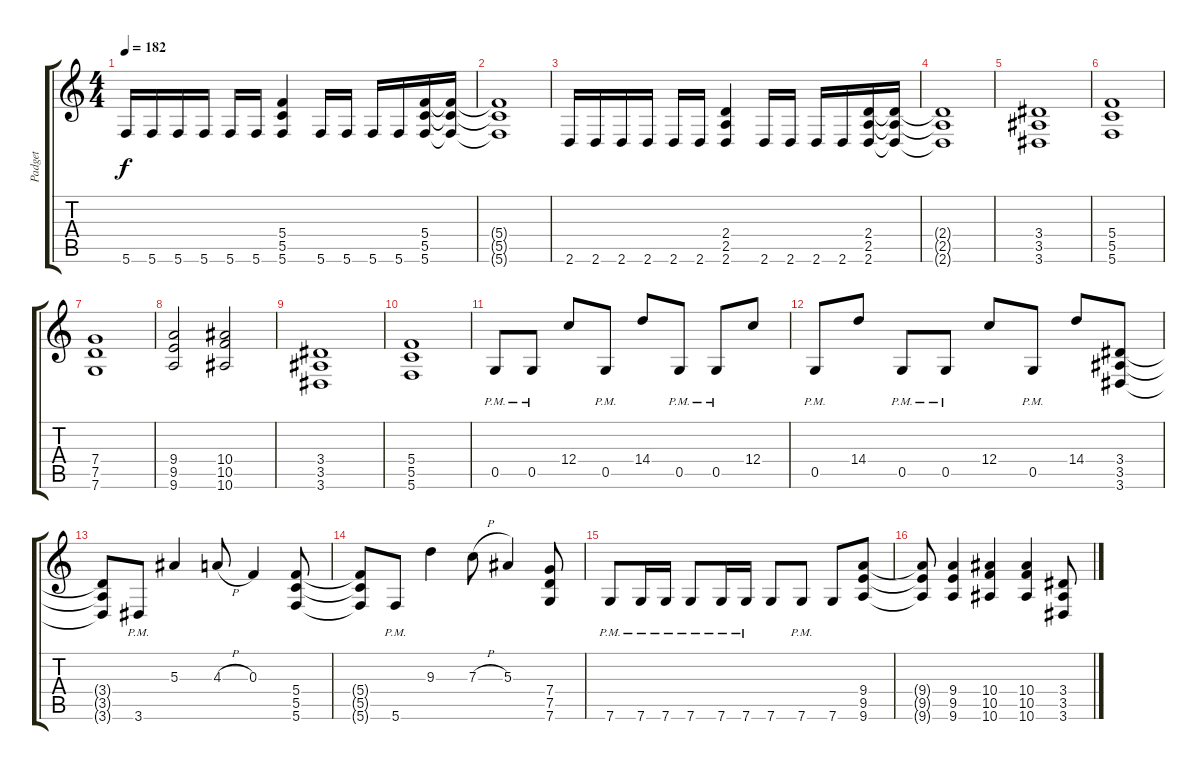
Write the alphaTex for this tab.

\track ("Padget" "Padget") {instrument distortionguitar}
\staff {score tabs}
\tuning (D4 A3 F3 C3 G2 C2) {hide}
\ts (4 4)
\tempo 182
\clef g2
\ks c
5.6.16{dy f} 5.6.16 5.6.16 5.6.16 5.6.16 5.6.16 (5.4 5.5 5.6).4 5.6.16 5.6.16 5.6.16 5.6.16 (5.4 5.5 5.6).16 (5.4{t} 5.5{t} 5.6{t}).16 |
(5.4{t} 5.5{t} 5.6{t}).1 |
2.6.16 2.6.16 2.6.16 2.6.16 2.6.16 2.6.16 (2.4 2.5 2.6).4 2.6.16 2.6.16 2.6.16 2.6.16 (2.4 2.5 2.6).16 (2.4{t} 2.5{t} 2.6{t}).16 |
(2.4{t} 2.5{t} 2.6{t}).1 |
(3.4 3.5 3.6).1 |
(5.4 5.5 5.6).1 |
(7.4 7.5 7.6).1 |
(9.4 9.5 9.6).2 (10.4 10.5 10.6).2 |
(3.4 3.5 3.6).1 |
(5.4 5.5 5.6).1 |
0.5{pm}.8 0.5{pm}.8 12.4.8 0.5{pm}.8 14.4.8 0.5{pm}.8 0.5{pm}.8 12.4.8 |
0.5{pm}.8 14.4.8 0.5{pm}.8 0.5{pm}.8 12.4.8 0.5{pm}.8 14.4.8 (3.4 3.5 3.6).8 |
(3.4{t} 3.5{t} 3.6{t}).8 3.6{pm}.8 5.3.4 4.3{h}.8 0.3.4 (5.4 5.5 5.6).8 |
(5.4{t} 5.5{t} 5.6{t}).8 5.6{pm}.8 9.3.4 7.3{h}.8 5.3.4 (7.4 7.5 7.6).8 |
7.6{pm}.8 7.6{pm}.16 7.6{pm}.16 7.6{pm}.8 7.6{pm}.16 7.6{pm}.16 7.6.8 7.6{pm}.8 7.6.8 (9.4 9.5 9.6).8 |
(9.4{t} 9.5{t} 9.6{t}).8 (9.4 9.5 9.6).4 (10.4 10.5 10.6).4 (10.4 10.5 10.6).4 (3.4 3.5 3.6).8
